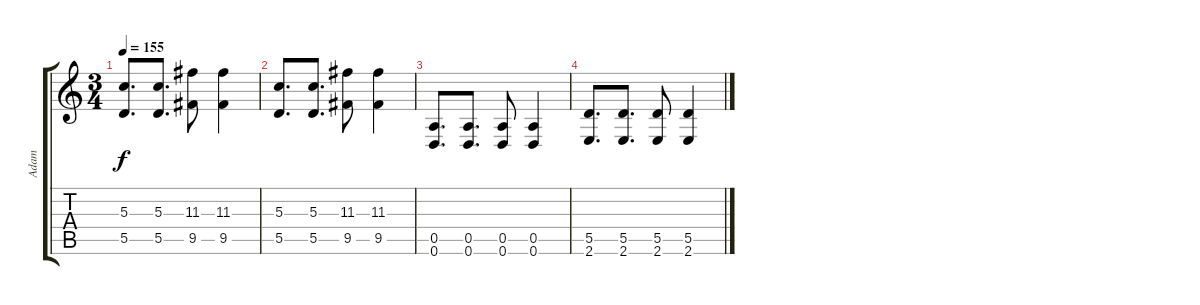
\track ("Adam" "Adam") {instrument electricguitarjazz}
\staff {score tabs}
\tuning (E4 B3 G3 D3 A2 D2) {hide}
\ts (3 4)
\tempo 155
\clef g2
\ks c
(5.3 5.5).8{d dy f} (5.3 5.5).8{d} (11.3 9.5).8 (11.3 9.5).4 |
(5.3 5.5).8{d} (5.3 5.5).8{d} (11.3 9.5).8 (11.3 9.5).4 |
(0.5 0.6).8{d} (0.5 0.6).8{d} (0.5 0.6).8 (0.5 0.6).4 |
(5.5 2.6).8{d} (5.5 2.6).8{d} (5.5 2.6).8 (5.5 2.6).4
